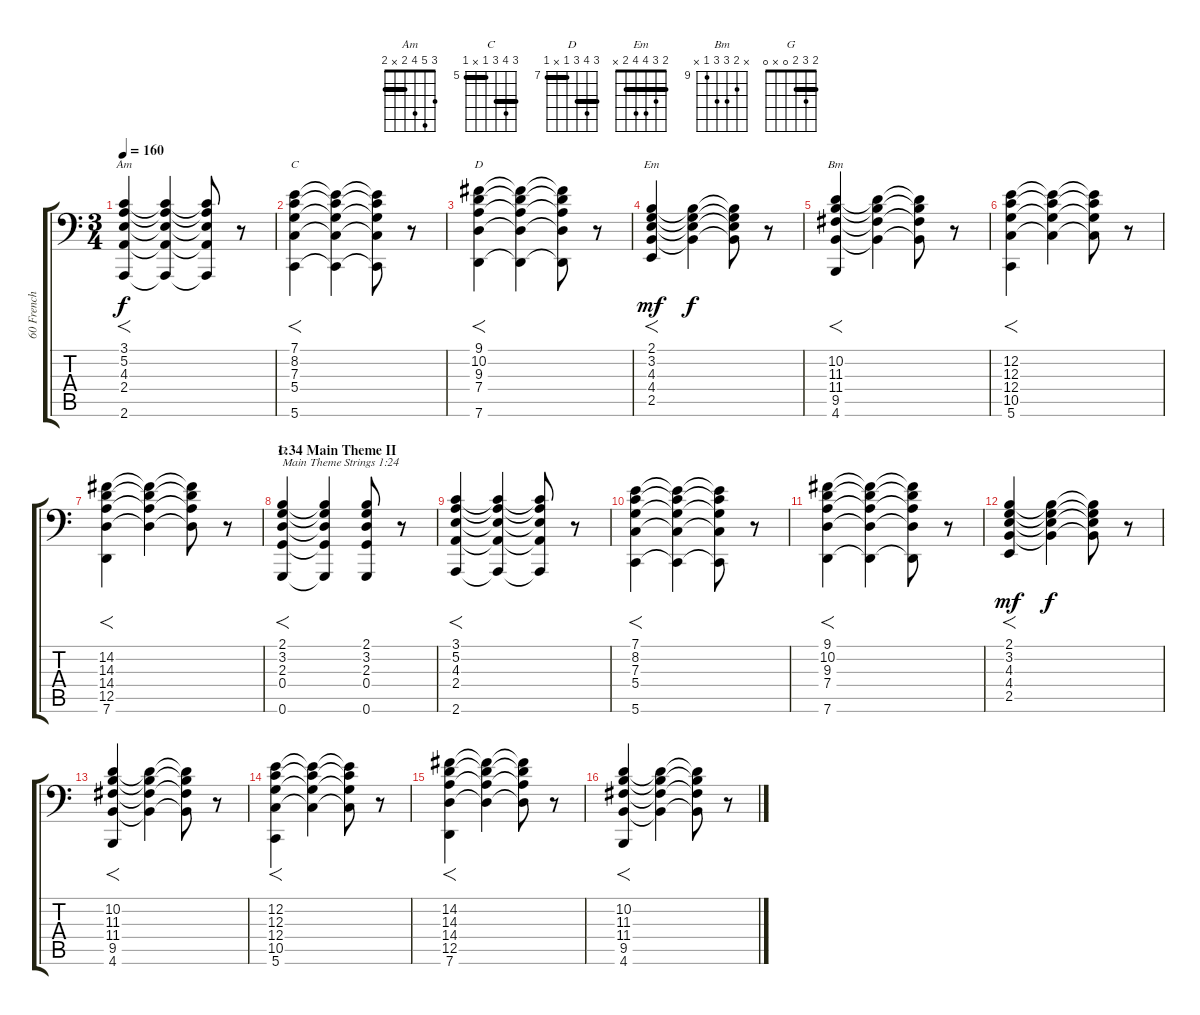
\track ("60 French Horn Loud / 57 Trombone" "60 French ") {instrument frenchhorn}
\staff {score tabs}
\tuning (A3 E3 C3 G2 D2 G1) {hide}
\chord ("Am" 3 5 4 2 x 2) {barre 2}
\chord ("C" 7 8 7 5 x 5) {firstfret 5 barre (5 7)}
\chord ("D" 9 10 9 7 x 7) {firstfret 7 barre (7 9)}
\chord ("Em" 2 3 4 4 2 x) {barre 2}
\chord ("Bm" x 10 11 11 9 x) {firstfret 9}
\chord ("G" 2 3 2 0 x 0) {barre 2}
\ts (3 4)
\tempo 160
\clef f4
\ks c
(3.1 5.2 4.3 2.4 2.6).4{f ch "Am" dy f} (3.1{t} 5.2{t} 4.3{t} 2.4{t} 2.6{t}).4 (3.1{t} 5.2{t} 4.3{t} 2.4{t} 2.6{t}).8 r.8 |
(7.1 8.2 7.3 5.4 5.6).4{f ch "C"} (7.1{t} 8.2{t} 7.3{t} 5.4{t} 5.6{t}).4 (7.1{t} 8.2{t} 7.3{t} 5.4{t} 5.6{t}).8 r.8 |
(9.1 10.2 9.3 7.4 7.6).4{f ch "D"} (9.1{t} 10.2{t} 9.3{t} 7.4{t} 7.6{t}).4 (9.1{t} 10.2{t} 9.3{t} 7.4{t} 7.6{t}).8 r.8 |
(2.1 3.2 4.3 4.4 2.5).4{f ch "Em" dy mf} (2.1{t} 3.2{t} 4.3{t} 4.4{t}).4{dy f} (2.1{t} 3.2{t} 4.3{t} 4.4{t}).8 r.8 |
(10.2 11.3 11.4 9.5 4.6).4{f ch "Bm"} (10.2{t} 11.3{t} 11.4{t} 9.5{t}).4 (10.2{t} 11.3{t} 11.4{t} 9.5{t}).8 r.8 |
(12.2 12.3 12.4 10.5 5.6).4{f} (12.2{t} 12.3{t} 12.4{t} 10.5{t}).4 (12.2{t} 12.3{t} 12.4{t} 10.5{t}).8 r.8 |
(14.2 14.3 14.4 12.5 7.6).4{f} (14.2{t} 14.3{t} 14.4{t} 12.5{t}).4 (14.2{t} 14.3{t} 14.4{t} 12.5{t}).8 r.8 |
\section ("" "1:34 Main Theme II")
(2.1 3.2 2.3 0.4 0.6).4{f ch "G" txt "Main Theme Strings 1:24"} (2.1{t} 3.2{t} 2.3{t} 0.4{t} 0.6{t}).4 (2.1 3.2 2.3 0.4 0.6).8 r.8 |
(3.1 5.2 4.3 2.4 2.6).4{f} (3.1{t} 5.2{t} 4.3{t} 2.4{t} 2.6{t}).4 (3.1{t} 5.2{t} 4.3{t} 2.4{t} 2.6{t}).8 r.8 |
(7.1 8.2 7.3 5.4 5.6).4{f} (7.1{t} 8.2{t} 7.3{t} 5.4{t} 5.6{t}).4 (7.1{t} 8.2{t} 7.3{t} 5.4{t} 5.6{t}).8 r.8 |
(9.1 10.2 9.3 7.4 7.6).4{f} (9.1{t} 10.2{t} 9.3{t} 7.4{t} 7.6{t}).4 (9.1{t} 10.2{t} 9.3{t} 7.4{t} 7.6{t}).8 r.8 |
(2.1 3.2 4.3 4.4 2.5).4{f dy mf} (2.1{t} 3.2{t} 4.3{t} 4.4{t}).4{dy f} (2.1{t} 3.2{t} 4.3{t} 4.4{t}).8 r.8 |
(10.2 11.3 11.4 9.5 4.6).4{f} (10.2{t} 11.3{t} 11.4{t} 9.5{t}).4 (10.2{t} 11.3{t} 11.4{t} 9.5{t}).8 r.8 |
(12.2 12.3 12.4 10.5 5.6).4{f} (12.2{t} 12.3{t} 12.4{t} 10.5{t}).4 (12.2{t} 12.3{t} 12.4{t} 10.5{t}).8 r.8 |
(14.2 14.3 14.4 12.5 7.6).4{f} (14.2{t} 14.3{t} 14.4{t} 12.5{t}).4 (14.2{t} 14.3{t} 14.4{t} 12.5{t}).8 r.8 |
(10.2 11.3 11.4 9.5 4.6).4{f} (10.2{t} 11.3{t} 11.4{t} 9.5{t}).4 (10.2{t} 11.3{t} 11.4{t} 9.5{t}).8 r.8
